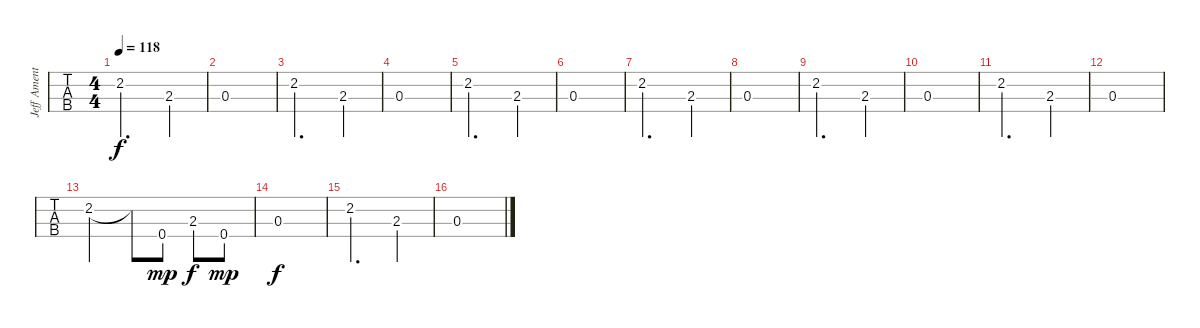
\track ("Jeff Ament" "Jeff Ament") {instrument electricbassfinger}
\staff {tabs}
\tuning (G2 D2 A1 E1) {hide}
\ts (4 4)
\tempo 118
\clef f4
\ks c
2.2.2{d dy f} 2.3.4 |
0.3.1 |
2.2.2{d} 2.3.4 |
0.3.1 |
2.2.2{d} 2.3.4 |
0.3.1 |
2.2.2{d} 2.3.4 |
0.3.1 |
2.2.2{d} 2.3.4 |
0.3.1 |
2.2.2{d} 2.3.4 |
0.3.1 |
2.2.2 2.2{t}.8 0.4.8{dy mp} 2.3.8{dy f} 0.4.8{dy mp} |
0.3.1{dy f} |
2.2.2{d} 2.3.4 |
0.3.1
